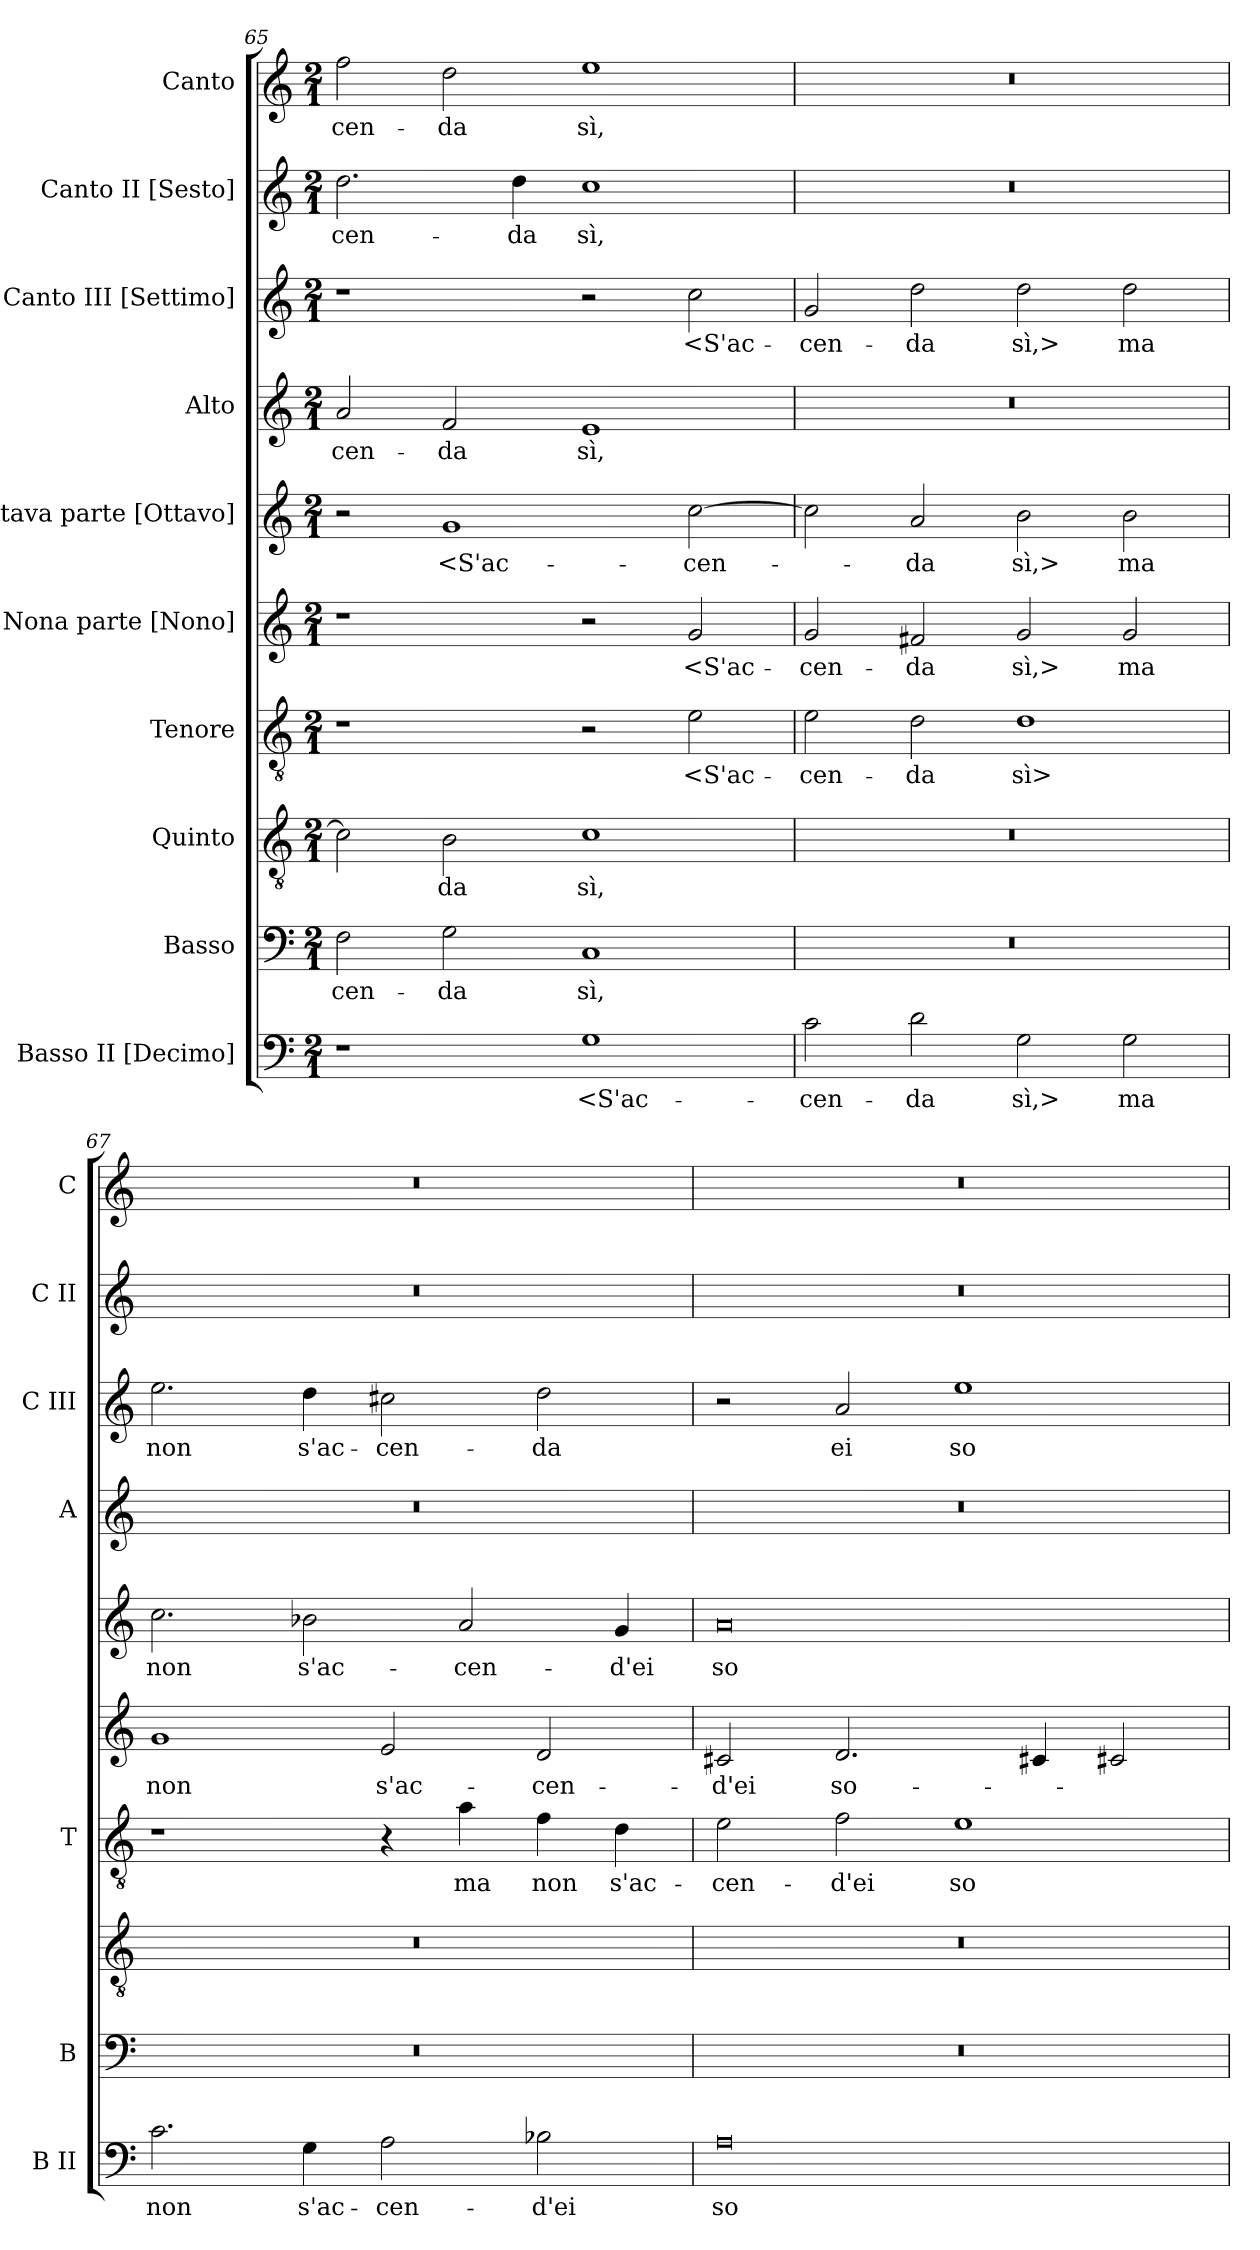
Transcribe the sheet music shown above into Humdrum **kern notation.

**kern	**text	**kern	**text	**kern	**text	**kern	**text	**kern	**text	**kern	**text	**kern	**text	**kern	**text	**kern	**text	**kern	**text
*part10	*part10	*part9	*part9	*part8	*part8	*part7	*part7	*part6	*part6	*part5	*part5	*part4	*part4	*part3	*part3	*part2	*part2	*part1	*part1
*staff10	*staff10	*staff9	*staff9	*staff8	*staff8	*staff7	*staff7	*staff6	*staff6	*staff5	*staff5	*staff4	*staff4	*staff3	*staff3	*staff2	*staff2	*staff1	*staff1
*I"Basso II [Decimo]	*	*I"Basso	*	*I"Quinto	*	*I"Tenore	*	*I"Nona parte [Nono]	*	*I"Ottava parte [Ottavo]	*	*I"Alto	*	*I"Canto III [Settimo]	*	*I"Canto II [Sesto]	*	*I"Canto	*
*I'B II	*	*I'B	*	*	*	*I'T	*	*	*	*	*	*I'A	*	*I'C III	*	*I'C II	*	*I'C	*
*clefF4	*	*clefF4	*	*clefGv2	*	*clefGv2	*	*clefG2	*	*clefG2	*	*clefG2	*	*clefG2	*	*clefG2	*	*clefG2	*
*k[]	*	*k[]	*	*k[]	*	*k[]	*	*k[]	*	*k[]	*	*k[]	*	*k[]	*	*k[]	*	*k[]	*
*C:	*	*C:	*	*C:	*	*C:	*	*C:	*	*C:	*	*C:	*	*C:	*	*C:	*	*C:	*
*M2/1	*	*M2/1	*	*M2/1	*	*M2/1	*	*M2/1	*	*M2/1	*	*M2/1	*	*M2/1	*	*M2/1	*	*M2/1	*
=65	=65	=65	=65	=65	=65	=65	=65	=65	=65	=65	=65	=65	=65	=65	=65	=65	=65	=65	=65
1r	.	2F	-cen-	2c]	.	1r	.	1r	.	2r	.	2a	-cen-	1r	.	2.dd	-cen-	2ff	-cen-
.	.	2G	-da	2B	-da	.	.	.	.	1g	<S'ac-	2f	-da	.	.	.	.	2dd	-da
.	.	.	.	.	.	.	.	.	.	.	.	.	.	.	.	4dd	-da	.	.
1G	<S'ac-	1C	sì,	1c	sì,	2r	.	2r	.	.	.	1e	sì,	2r	.	1cc	sì,	1ee	sì,
.	.	.	.	.	.	2e	<S'ac-	2g	<S'ac-	[2cc	-cen-	.	.	2cc	<S'ac-	.	.	.	.
=66	=66	=66	=66	=66	=66	=66	=66	=66	=66	=66	=66	=66	=66	=66	=66	=66	=66	=66	=66
2c	-cen-	0r	.	0r	.	2e	-cen-	2g	-cen-	2cc]	.	0r	.	2g	-cen-	0r	.	0r	.
2d	-da	.	.	.	.	2d	-da	2f#X	-da	2a	-da	.	.	2dd	-da	.	.	.	.
2G	sì,>	.	.	.	.	1d	sì>	2g	sì,>	2b	sì,>	.	.	2dd	sì,>	.	.	.	.
2G	ma	.	.	.	.	.	.	2g	ma	2b	ma	.	.	2dd	ma	.	.	.	.
=67	=67	=67	=67	=67	=67	=67	=67	=67	=67	=67	=67	=67	=67	=67	=67	=67	=67	=67	=67
2.c	non	0r	.	0r	.	1r	.	1g	non	2.cc	non	0r	.	2.ee	non	0r	.	0r	.
4G	s'ac-	.	.	.	.	.	.	.	.	2b-X	s'ac-	.	.	4dd	s'ac-	.	.	.	.
2A	-cen-	.	.	.	.	4r	.	2e	s'ac-	.	.	.	.	2cc#X	-cen-	.	.	.	.
.	.	.	.	.	.	4a	ma	.	.	2a	-cen-	.	.	.	.	.	.	.	.
2B-X	-d'ei	.	.	.	.	4f	non	2d	-cen-	.	.	.	.	2dd	-da	.	.	.	.
.	.	.	.	.	.	4d	s'ac-	.	.	4g	-d'ei	.	.	.	.	.	.	.	.
=68	=68	=68	=68	=68	=68	=68	=68	=68	=68	=68	=68	=68	=68	=68	=68	=68	=68	=68	=68
0A	so-	0r	.	0r	.	2e	-cen-	2c#X	-d'ei	0a	so-	0r	.	2r	.	0r	.	0r	.
.	.	.	.	.	.	2f	-d'ei	2.d	so-	.	.	.	.	2a	ei	.	.	.	.
.	.	.	.	.	.	1e	so-	.	.	.	.	.	.	1ee	so-	.	.	.	.
.	.	.	.	.	.	.	.	4c#X	.	.	.	.	.	.	.	.	.	.	.
.	.	.	.	.	.	.	.	2c#X	.	.	.	.	.	.	.	.	.	.	.
=	=	=	=	=	=	=	=	=	=	=	=	=	=	=	=	=	=	=	=
*-	*-	*-	*-	*-	*-	*-	*-	*-	*-	*-	*-	*-	*-	*-	*-	*-	*-	*-	*-
